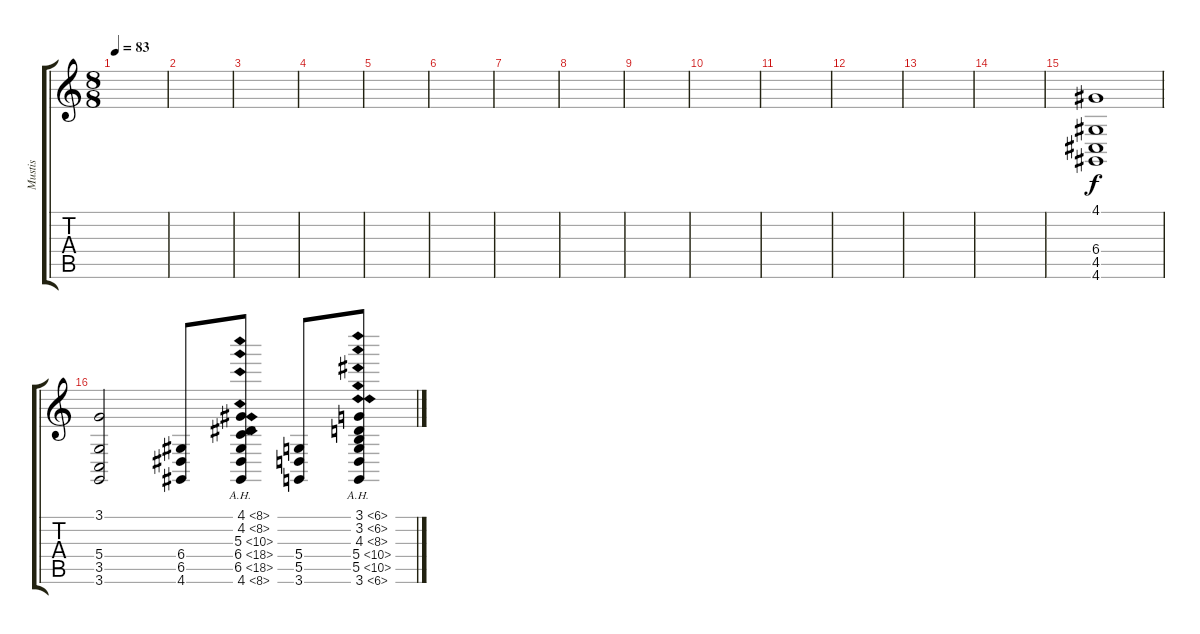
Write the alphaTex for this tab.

\track ("Mustis" "Mustis") {instrument synthstrings1}
\staff {score tabs}
\tuning (E4 B3 G3 D3 A2 E2) {hide}
\ts (8 8)
\tempo 83
\clef g2
\ks c
|
|
|
|
|
|
|
|
|
|
|
|
|
|
(4.1 6.4 4.5 4.6).1 |
(3.1 5.4 3.5 3.6).2 (6.4 6.5 4.6).8 (4.1{ah 4} 4.2{ah 4} 5.3{ah 5} 6.4{ah 12} 6.5{ah 12} 4.6{ah 4}).8 (5.4 5.5 3.6).8 (3.1{ah 3} 3.2{ah 3} 4.3{ah 4} 5.4{ah 5} 5.5{ah 5} 3.6{ah 3}).8
